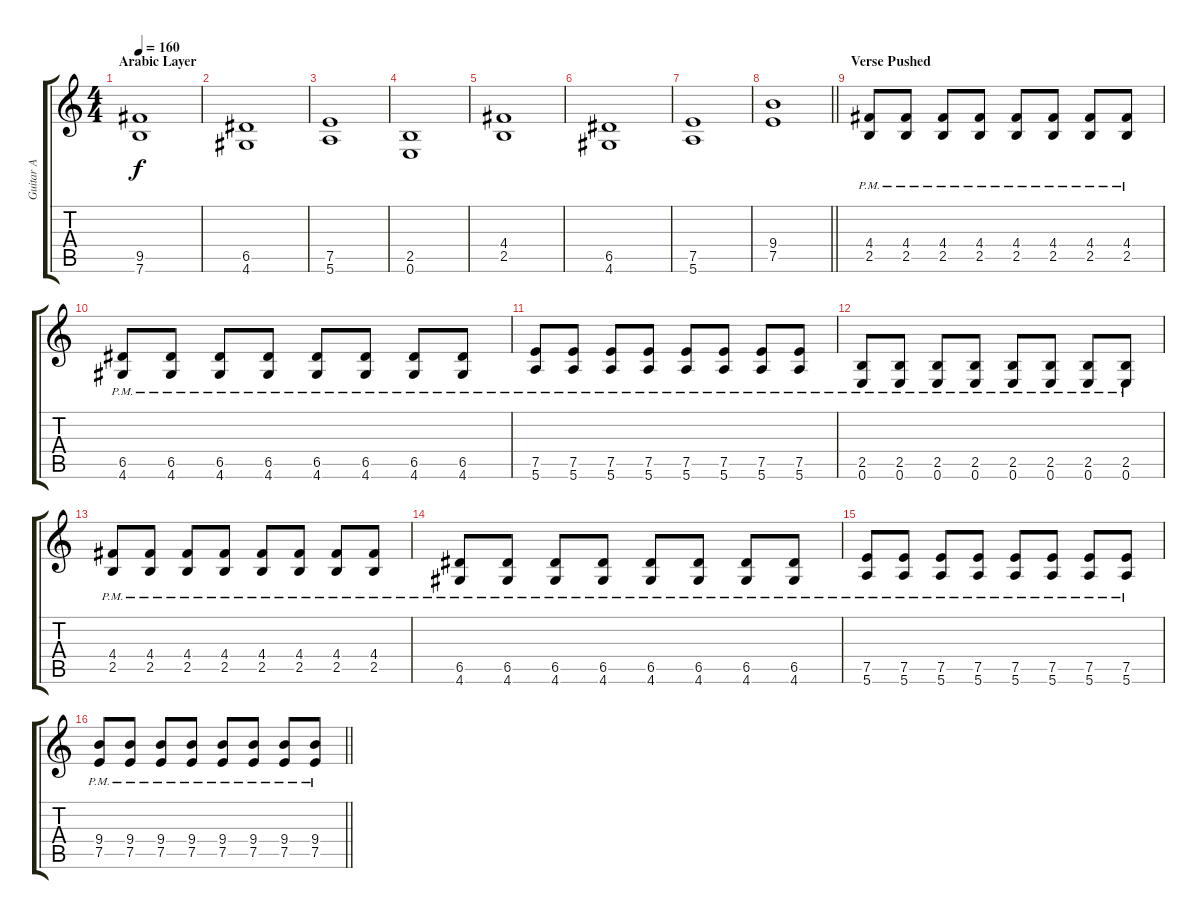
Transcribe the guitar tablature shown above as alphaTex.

\track ("Guitar A" "Guitar A") {instrument distortionguitar}
\staff {score tabs}
\tuning (E4 B3 G3 D3 A2 E2) {hide}
\ts (4 4)
\section ("" "Arabic Layer")
\tempo 160
\clef g2
\ks aminor
(9.5 7.6).1{dy f} |
(6.5 4.6).1 |
(7.5 5.6).1 |
(2.5 0.6).1 |
(4.4 2.5).1 |
(6.5 4.6).1 |
(7.5 5.6).1 |
\barLineRight lightlight
(9.4 7.5).1 |
\section ("" "Verse Pushed")
(4.4{pm} 2.5{pm}).8 (4.4{pm} 2.5{pm}).8 (4.4{pm} 2.5{pm}).8 (4.4{pm} 2.5{pm}).8 (4.4{pm} 2.5{pm}).8 (4.4{pm} 2.5{pm}).8 (4.4{pm} 2.5{pm}).8 (4.4{pm} 2.5{pm}).8 |
(6.5{pm} 4.6{pm}).8 (6.5{pm} 4.6{pm}).8 (6.5{pm} 4.6{pm}).8 (6.5{pm} 4.6{pm}).8 (6.5{pm} 4.6{pm}).8 (6.5{pm} 4.6{pm}).8 (6.5{pm} 4.6{pm}).8 (6.5{pm} 4.6{pm}).8 |
(7.5{pm} 5.6{pm}).8 (7.5{pm} 5.6{pm}).8 (7.5{pm} 5.6{pm}).8 (7.5{pm} 5.6{pm}).8 (7.5{pm} 5.6{pm}).8 (7.5{pm} 5.6{pm}).8 (7.5{pm} 5.6{pm}).8 (7.5{pm} 5.6{pm}).8 |
(2.5{pm} 0.6{pm}).8 (2.5{pm} 0.6{pm}).8 (2.5{pm} 0.6{pm}).8 (2.5{pm} 0.6{pm}).8 (2.5{pm} 0.6{pm}).8 (2.5{pm} 0.6{pm}).8 (2.5{pm} 0.6{pm}).8 (2.5{pm} 0.6{pm}).8 |
(4.4{pm} 2.5{pm}).8 (4.4{pm} 2.5{pm}).8 (4.4{pm} 2.5{pm}).8 (4.4{pm} 2.5{pm}).8 (4.4{pm} 2.5{pm}).8 (4.4{pm} 2.5{pm}).8 (4.4{pm} 2.5{pm}).8 (4.4{pm} 2.5{pm}).8 |
(6.5{pm} 4.6{pm}).8 (6.5{pm} 4.6{pm}).8 (6.5{pm} 4.6{pm}).8 (6.5{pm} 4.6{pm}).8 (6.5{pm} 4.6{pm}).8 (6.5{pm} 4.6{pm}).8 (6.5{pm} 4.6{pm}).8 (6.5{pm} 4.6{pm}).8 |
(7.5{pm} 5.6{pm}).8 (7.5{pm} 5.6{pm}).8 (7.5{pm} 5.6{pm}).8 (7.5{pm} 5.6{pm}).8 (7.5{pm} 5.6{pm}).8 (7.5{pm} 5.6{pm}).8 (7.5{pm} 5.6{pm}).8 (7.5{pm} 5.6{pm}).8 |
\barLineRight lightlight
(9.4{pm} 7.5{pm}).8 (9.4{pm} 7.5{pm}).8 (9.4{pm} 7.5{pm}).8 (9.4{pm} 7.5{pm}).8 (9.4{pm} 7.5{pm}).8 (9.4{pm} 7.5{pm}).8 (9.4{pm} 7.5{pm}).8 (9.4{pm} 7.5{pm}).8
